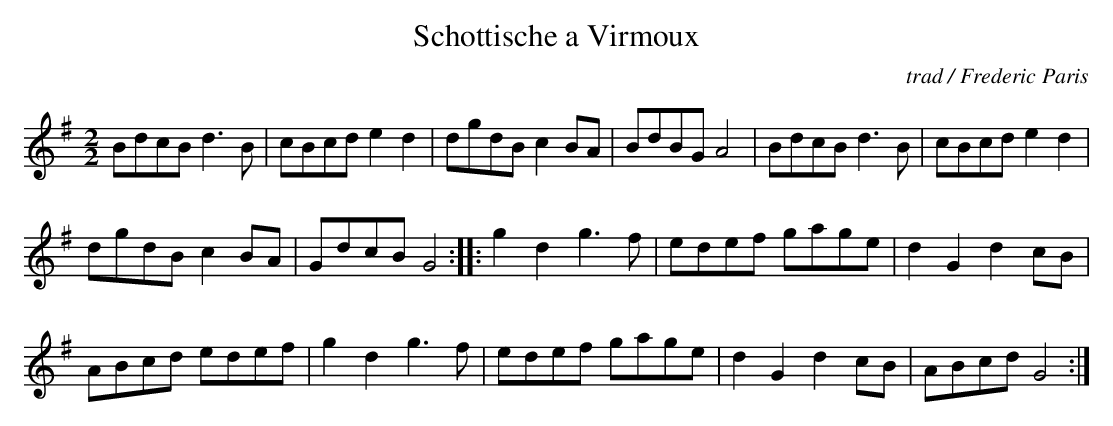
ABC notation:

X:1
T:Schottische a Virmoux
M:2/2
L:1/8
C:trad / Frederic Paris
K:G major
BdcB d3B | cBcd e2d2 | dgdB c2BA | BdBG A4 | BdcB d3B | cBcd e2d2 |
dgdB c2BA | GdcB G4 :: g2d2 g3f | edef  gage | d2G2 d2cB |
ABcd  edef | g2d2g3f | edef gage | d2G2 d2cB | ABcd G4 :|
